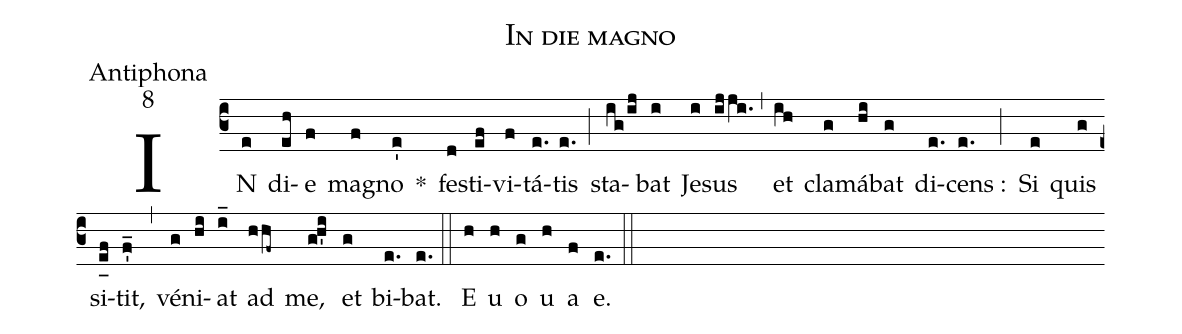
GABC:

name:In die magno;
office-part:Antiphona;
mode:8;
%%
(c3) IN(e) di(eh)e(f) ma(f)gno(e') *() fe(d)sti(ef)vi(f)tá(e.)tis(e.) (;) sta(ig/ij)bat(i) Je(i)sus(ijji.) (,) et(ih) cla(g)má(hi)bat(g) di(e.)cens :(e.) (;) Si(e) quis(g) si(e_[uh:l]f)tit,(f'_) (,) vé(g)ni(hi)at(i_) ad(h/hf~) me,(gh'i) et(g) bi(e.)bat.(e.) (::) E(h) u(h) o(g) u(h) a(f) e.(e.) (::)
